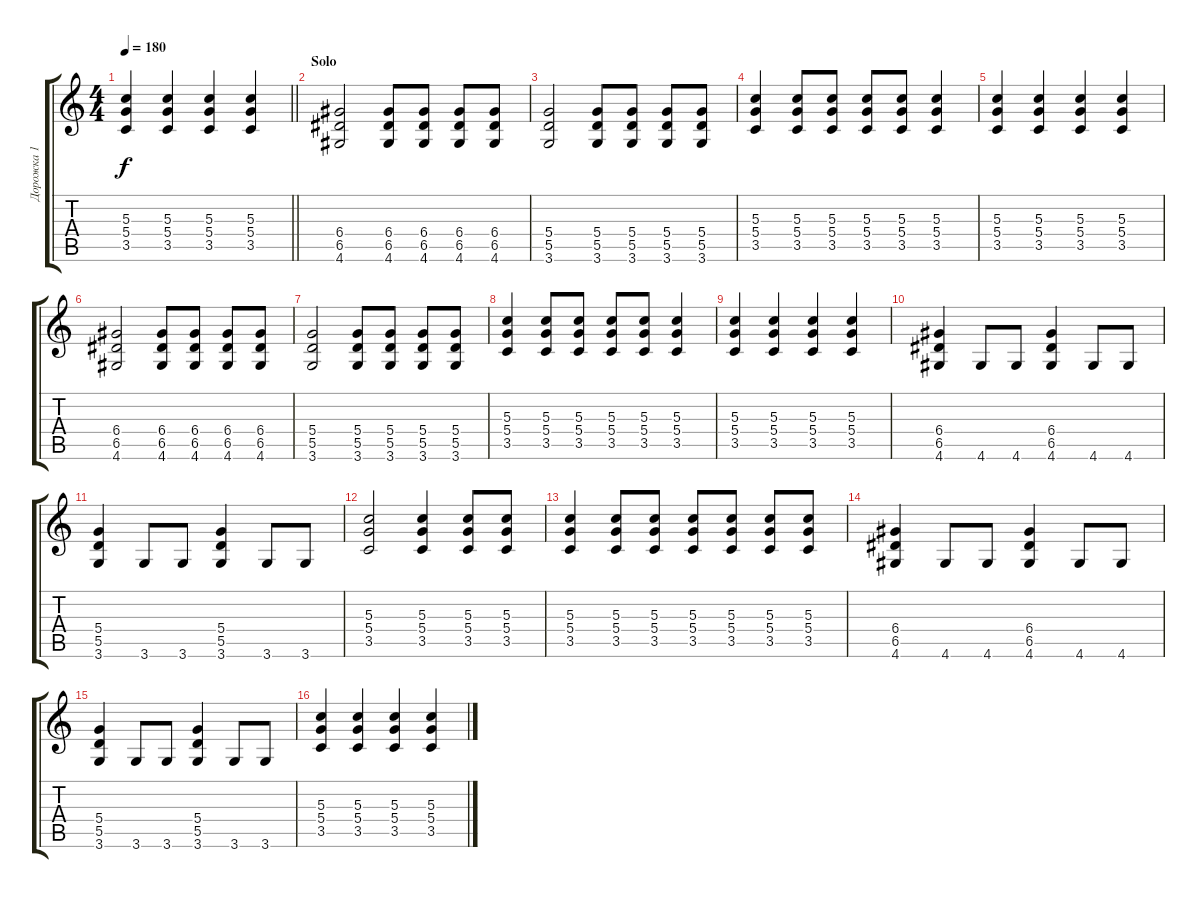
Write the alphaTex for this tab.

\track ("Дорожка 1" "Дорожка 1") {instrument acousticguitarsteel}
\staff {score tabs}
\tuning (E4 B3 G3 D3 A2 E2) {hide}
\ts (4 4)
\tempo 180
\clef g2
\barLineRight lightlight
\ks c
(5.3 5.4 3.5).4{dy f} (5.3 5.4 3.5).4 (5.3 5.4 3.5).4 (5.3 5.4 3.5).4 |
\section ("" "Solo")
(6.4 6.5 4.6).2 (6.4 6.5 4.6).8 (6.4 6.5 4.6).8 (6.4 6.5 4.6).8 (6.4 6.5 4.6).8 |
(5.4 5.5 3.6).2 (5.4 5.5 3.6).8 (5.4 5.5 3.6).8 (5.4 5.5 3.6).8 (5.4 5.5 3.6).8 |
(5.3 5.4 3.5).4 (5.3 5.4 3.5).8 (5.3 5.4 3.5).8 (5.3 5.4 3.5).8 (5.3 5.4 3.5).8 (5.3 5.4 3.5).4 |
(5.3 5.4 3.5).4 (5.3 5.4 3.5).4 (5.3 5.4 3.5).4 (5.3 5.4 3.5).4 |
(6.4 6.5 4.6).2 (6.4 6.5 4.6).8 (6.4 6.5 4.6).8 (6.4 6.5 4.6).8 (6.4 6.5 4.6).8 |
(5.4 5.5 3.6).2 (5.4 5.5 3.6).8 (5.4 5.5 3.6).8 (5.4 5.5 3.6).8 (5.4 5.5 3.6).8 |
(5.3 5.4 3.5).4 (5.3 5.4 3.5).8 (5.3 5.4 3.5).8 (5.3 5.4 3.5).8 (5.3 5.4 3.5).8 (5.3 5.4 3.5).4 |
(5.3 5.4 3.5).4 (5.3 5.4 3.5).4 (5.3 5.4 3.5).4 (5.3 5.4 3.5).4 |
(6.4 6.5 4.6).4 4.6.8 4.6.8 (6.4 6.5 4.6).4 4.6.8 4.6.8 |
(5.4 5.5 3.6).4 3.6.8 3.6.8 (5.4 5.5 3.6).4 3.6.8 3.6.8 |
(5.3 5.4 3.5).2 (5.3 5.4 3.5).4 (5.3 5.4 3.5).8 (5.3 5.4 3.5).8 |
(5.3 5.4 3.5).4 (5.3 5.4 3.5).8 (5.3 5.4 3.5).8 (5.3 5.4 3.5).8 (5.3 5.4 3.5).8 (5.3 5.4 3.5).8 (5.3 5.4 3.5).8 |
(6.4 6.5 4.6).4 4.6.8 4.6.8 (6.4 6.5 4.6).4 4.6.8 4.6.8 |
(5.4 5.5 3.6).4 3.6.8 3.6.8 (5.4 5.5 3.6).4 3.6.8 3.6.8 |
(5.3 5.4 3.5).4 (5.3 5.4 3.5).4 (5.3 5.4 3.5).4 (5.3 5.4 3.5).4
